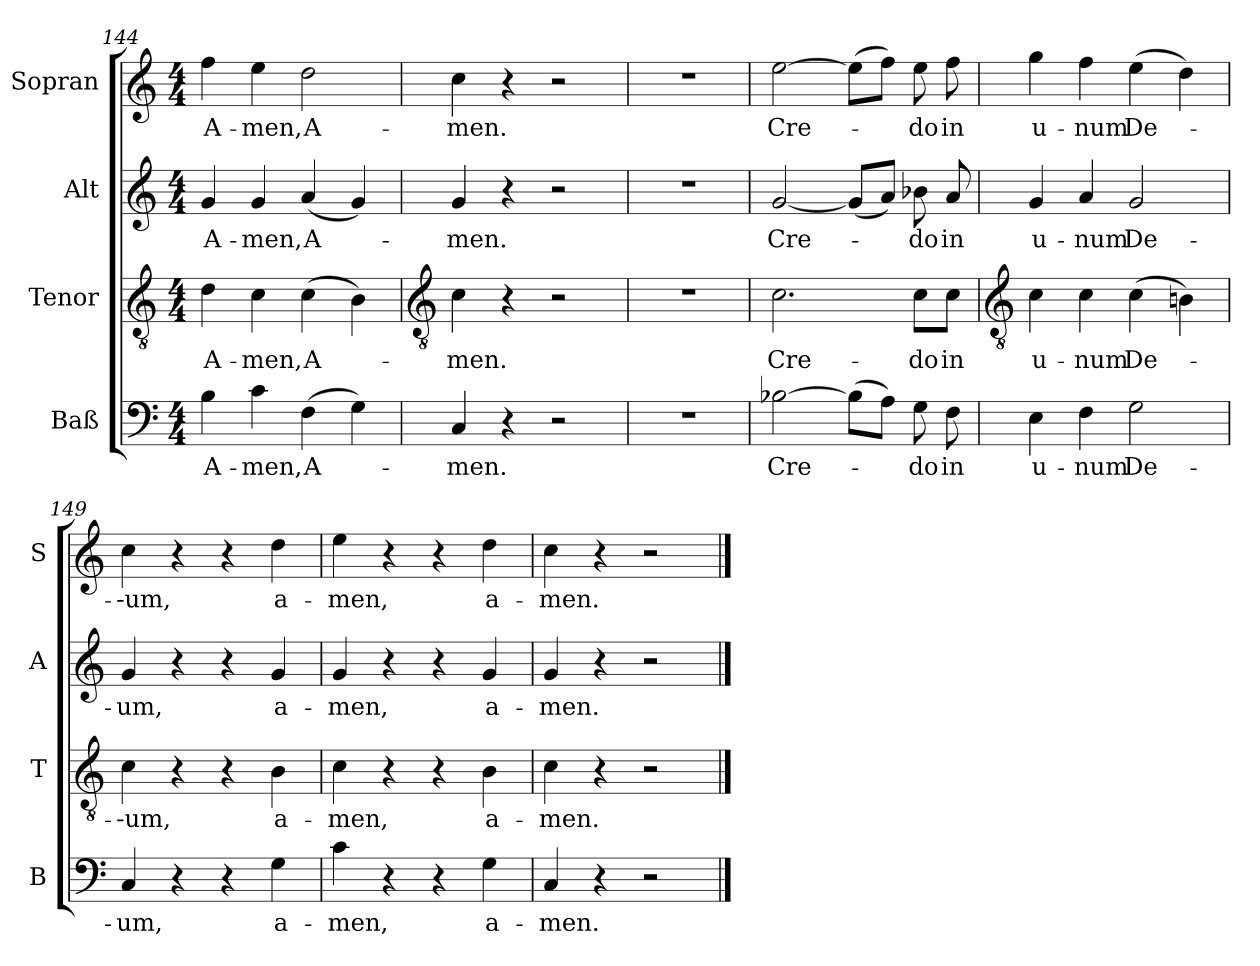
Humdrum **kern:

**kern	**text	**kern	**text	**kern	**text	**kern	**text
*part4	*part4	*part3	*part3	*part2	*part2	*part1	*part1
*staff4	*staff4	*staff3	*staff3	*staff2	*staff2	*staff1	*staff1
*I"Baß	*	*I"Tenor	*	*I"Alt	*	*I"Sopran	*
*I'B	*	*I'T	*	*I'A	*	*I'S	*
*clefF4	*	*clefGv2	*	*clefG2	*	*clefG2	*
*k[]	*	*k[]	*	*k[]	*	*k[]	*
*C:	*	*C:	*	*C:	*	*C:	*
*M4/4	*	*M4/4	*	*M4/4	*	*M4/4	*
=144	=144	=144	=144	=144	=144	=144	=144
!	!LO:LY:b	!	!LO:LY:b	!	!LO:LY:b	!	!LO:LY:b
4B	A-	4d	A-	4g	A-	4ff	A-
!	!LO:LY:b	!	!LO:LY:b	!	!LO:LY:b	!	!LO:LY:b
4c	-men,	4c	-men,	4g	-men,	4ee	-men,
!	!LO:LY:b	!	!LO:LY:b	!	!LO:LY:b	!	!LO:LY:b
(>4F	A-	(>4c	A-	(<4a	A-	2dd	A-
4G)	.	4B)	.	4g)	.	.	.
!!LO:LB:g=z
=145	=145	=145	=145	=145	=145	=145	=145
*	*	*clefGv2	*	*	*	*	*
!	!LO:LY:b	!	!LO:LY:b	!	!LO:LY:b	!	!LO:LY:b
4C	-men.	4c	-men.	4g	-men.	4cc	-men.
4r	.	4r	.	4r	.	4r	.
2r	.	2r	.	2r	.	2r	.
=146	=146	=146	=146	=146	=146	=146	=146
1r	.	1r	.	1r	.	1r	.
=147	=147	=147	=147	=147	=147	=147	=147
!	!LO:LY:b	!	!LO:LY:b	!	!LO:LY:b	!	!LO:LY:b
[2B-X	Cre-	2.c	Cre-	[2g	Cre-	[2ee	Cre-
(>8B-L]	.	.	.	(<8gL]	.	(>8eeL]	.
8AJ)	.	.	.	8aJ)	.	8ffJ)	.
!	!LO:LY:b	!	!LO:LY:b	!	!LO:LY:b	!	!LO:LY:b
8G	-do	8c\L	-do	8b-X	-do	8ee	-do
!	!LO:LY:b	!	!LO:LY:b	!	!LO:LY:b	!	!LO:LY:b
8F	in	8c\J	in	8a	in	8ff	in
!!LO:LB:g=z
=148	=148	=148	=148	=148	=148	=148	=148
*	*	*clefGv2	*	*	*	*	*
!	!LO:LY:b	!	!LO:LY:b	!	!LO:LY:b	!	!LO:LY:b
4E	u-	4c	u-	4g	u-	4gg	u-
!	!LO:LY:b	!	!LO:LY:b	!	!LO:LY:b	!	!LO:LY:b
4F	-num	4c	-num	4a	-num	4ff	-num
!	!LO:LY:b	!	!LO:LY:b	!	!LO:LY:b	!	!LO:LY:b
2G	De-	(>4c	De-	2g	De-	(>4ee	De-
.	.	4Bn)	.	.	.	4dd)	.
=149	=149	=149	=149	=149	=149	=149	=149
!	!LO:LY:b	!	!LO:LY:b	!	!LO:LY:b	!	!LO:LY:b
4C	-um,	4c	--um,	4g	-um,	4cc	--um,
4r	.	4r	.	4r	.	4r	.
4r	.	4r	.	4r	.	4r	.
!	!LO:LY:b	!	!LO:LY:b	!	!LO:LY:b	!	!LO:LY:b
4G	a-	4B	a-	4g	a-	4dd	a-
=150	=150	=150	=150	=150	=150	=150	=150
!	!LO:LY:b	!	!LO:LY:b	!	!LO:LY:b	!	!LO:LY:b
4c	-men,	4c	-men,	4g	-men,	4ee	-men,
4r	.	4r	.	4r	.	4r	.
4r	.	4r	.	4r	.	4r	.
!	!LO:LY:b	!	!LO:LY:b	!	!LO:LY:b	!	!LO:LY:b
4G	a-	4B	a-	4g	a-	4dd	a-
=151	=151	=151	=151	=151	=151	=151	=151
!	!LO:LY:b	!	!LO:LY:b	!	!LO:LY:b	!	!LO:LY:b
4C	-men.	4c	-men.	4g	-men.	4cc	-men.
4r	.	4r	.	4r	.	4r	.
2r	.	2r	.	2r	.	2r	.
==	==	==	==	==	==	==	==
*-	*-	*-	*-	*-	*-	*-	*-
